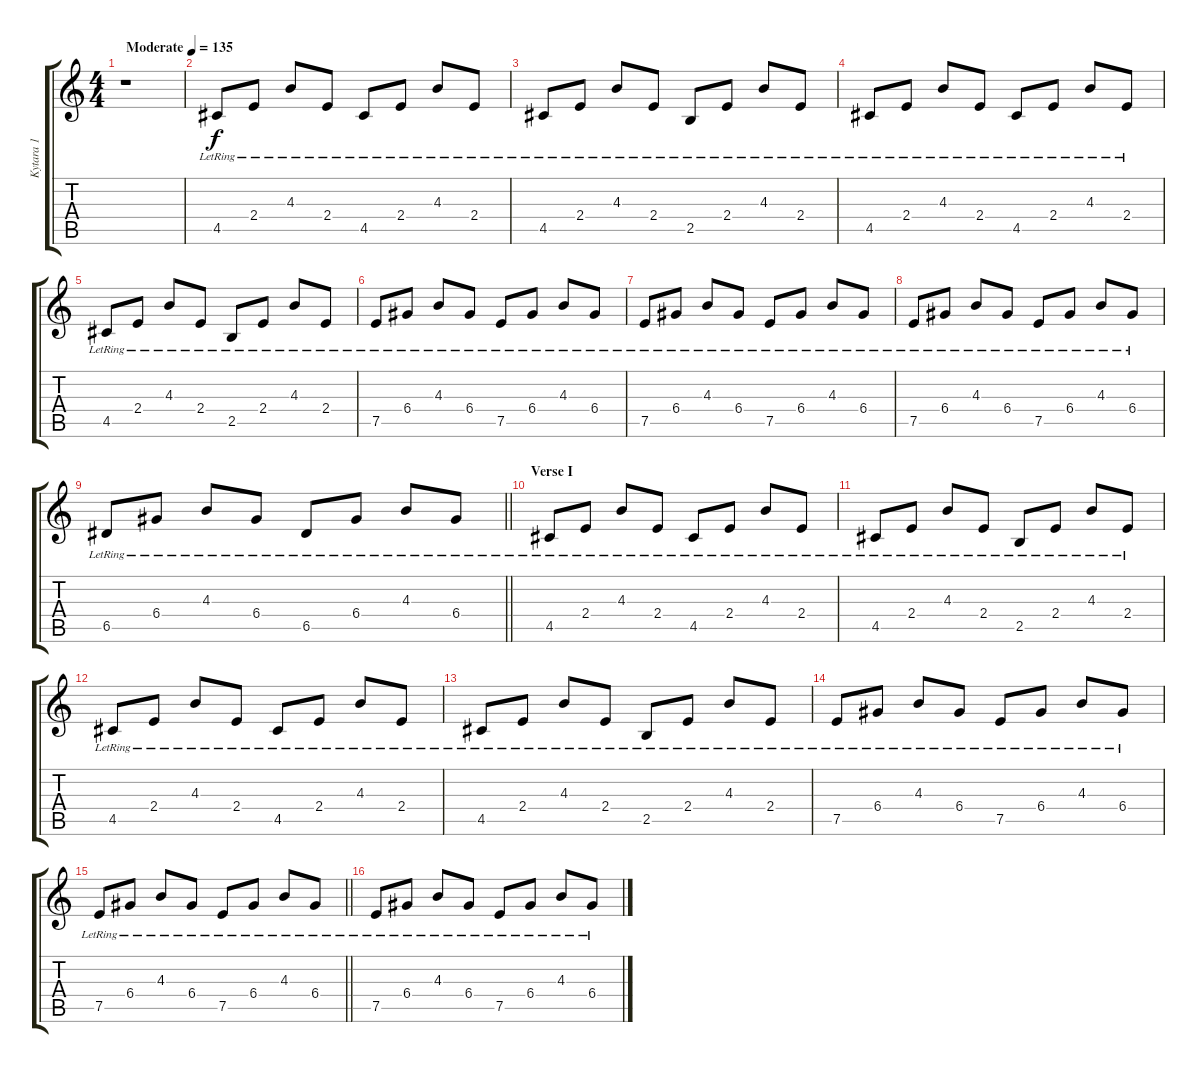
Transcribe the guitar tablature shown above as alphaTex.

\track ("Kytara 1" "Kytara 1") {instrument electricguitarjazz}
\staff {score tabs}
\tuning (E4 B3 G3 D3 A2 E2) {hide}
\ts (4 4)
\tempo (135 "Moderate")
\clef g2
\ks c
r.1{dy f instrument electricguitarjazz} |
4.5{lr}.8 2.4{lr}.8 4.3{lr}.8 2.4{lr}.8 4.5{lr}.8 2.4{lr}.8 4.3{lr}.8 2.4{lr}.8 |
4.5{lr}.8 2.4{lr}.8 4.3{lr}.8 2.4{lr}.8 2.5{lr}.8 2.4{lr}.8 4.3{lr}.8 2.4{lr}.8 |
4.5{lr}.8 2.4{lr}.8 4.3{lr}.8 2.4{lr}.8 4.5{lr}.8 2.4{lr}.8 4.3{lr}.8 2.4{lr}.8 |
4.5{lr}.8 2.4{lr}.8 4.3{lr}.8 2.4{lr}.8 2.5{lr}.8 2.4{lr}.8 4.3{lr}.8 2.4{lr}.8 |
7.5{lr}.8 6.4{lr}.8 4.3{lr}.8 6.4{lr}.8 7.5{lr}.8 6.4{lr}.8 4.3{lr}.8 6.4{lr}.8 |
7.5{lr}.8 6.4{lr}.8 4.3{lr}.8 6.4{lr}.8 7.5{lr}.8 6.4{lr}.8 4.3{lr}.8 6.4{lr}.8 |
7.5{lr}.8 6.4{lr}.8 4.3{lr}.8 6.4{lr}.8 7.5{lr}.8 6.4{lr}.8 4.3{lr}.8 6.4{lr}.8 |
\barLineRight lightlight
6.5{lr}.8 6.4{lr}.8 4.3{lr}.8 6.4{lr}.8 6.5{lr}.8 6.4{lr}.8 4.3{lr}.8 6.4{lr}.8 |
\section ("" "Verse I")
4.5{lr}.8 2.4{lr}.8 4.3{lr}.8 2.4{lr}.8 4.5{lr}.8 2.4{lr}.8 4.3{lr}.8 2.4{lr}.8 |
4.5{lr}.8 2.4{lr}.8 4.3{lr}.8 2.4{lr}.8 2.5{lr}.8 2.4{lr}.8 4.3{lr}.8 2.4{lr}.8 |
4.5{lr}.8 2.4{lr}.8 4.3{lr}.8 2.4{lr}.8 4.5{lr}.8 2.4{lr}.8 4.3{lr}.8 2.4{lr}.8 |
4.5{lr}.8 2.4{lr}.8 4.3{lr}.8 2.4{lr}.8 2.5{lr}.8 2.4{lr}.8 4.3{lr}.8 2.4{lr}.8 |
7.5{lr}.8 6.4{lr}.8 4.3{lr}.8 6.4{lr}.8 7.5{lr}.8 6.4{lr}.8 4.3{lr}.8 6.4{lr}.8 |
\barLineRight lightlight
7.5{lr}.8 6.4{lr}.8 4.3{lr}.8 6.4{lr}.8 7.5{lr}.8 6.4{lr}.8 4.3{lr}.8 6.4{lr}.8 |
7.5{lr}.8 6.4{lr}.8 4.3{lr}.8 6.4{lr}.8 7.5{lr}.8 6.4{lr}.8 4.3{lr}.8 6.4{lr}.8
